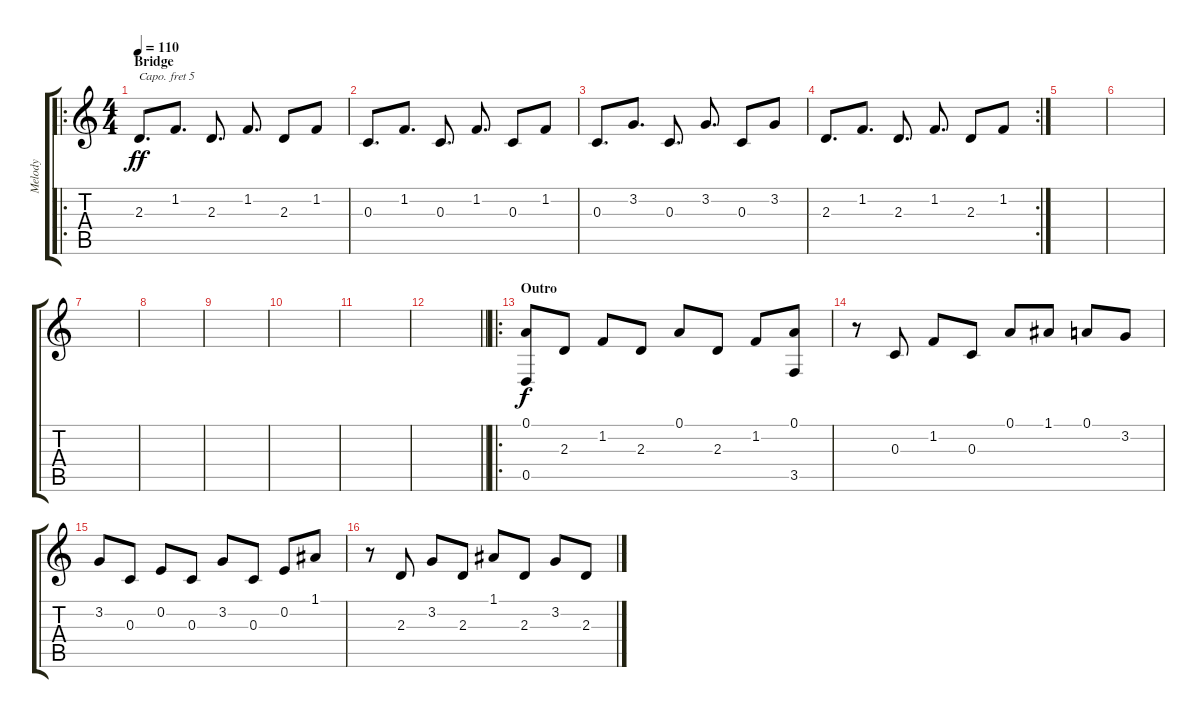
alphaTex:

\track ("Melody" "Melody") {instrument acousticgrandpiano}
\staff {score tabs}
\capo 5
\tuning (E4 B3 G3 D3 A2 E2) {hide}
\ro
\ts (4 4)
\section ("" "Bridge")
\tempo 110
\clef g2
\ks c
2.3.8{d dy ff} 1.2.8{d} 2.3.8{d} 1.2.8{d} 2.3.8 1.2.8 |
0.3.8{d} 1.2.8{d} 0.3.8{d} 1.2.8{d} 0.3.8 1.2.8 |
0.3.8{d} 3.2.8{d} 0.3.8{d} 3.2.8{d} 0.3.8 3.2.8 |
\rc 2
2.3.8{d} 1.2.8{d} 2.3.8{d} 1.2.8{d} 2.3.8 1.2.8 |
|
|
|
|
|
|
|
\barLineRight lightlight
|
\ro
\section ("" "Outro")
(0.1 0.5).8{dy f} 2.3.8 1.2.8 2.3.8 0.1.8 2.3.8 1.2.8 (0.1 3.5).8 |
r.8 0.3.8 1.2.8 0.3.8 0.1.8 1.1.8 0.1.8 3.2.8 |
3.2.8 0.3.8 0.2.8 0.3.8 3.2.8 0.3.8 0.2.8 1.1.8 |
r.8 2.3.8 3.2.8 2.3.8 1.1.8 2.3.8 3.2.8 2.3.8
